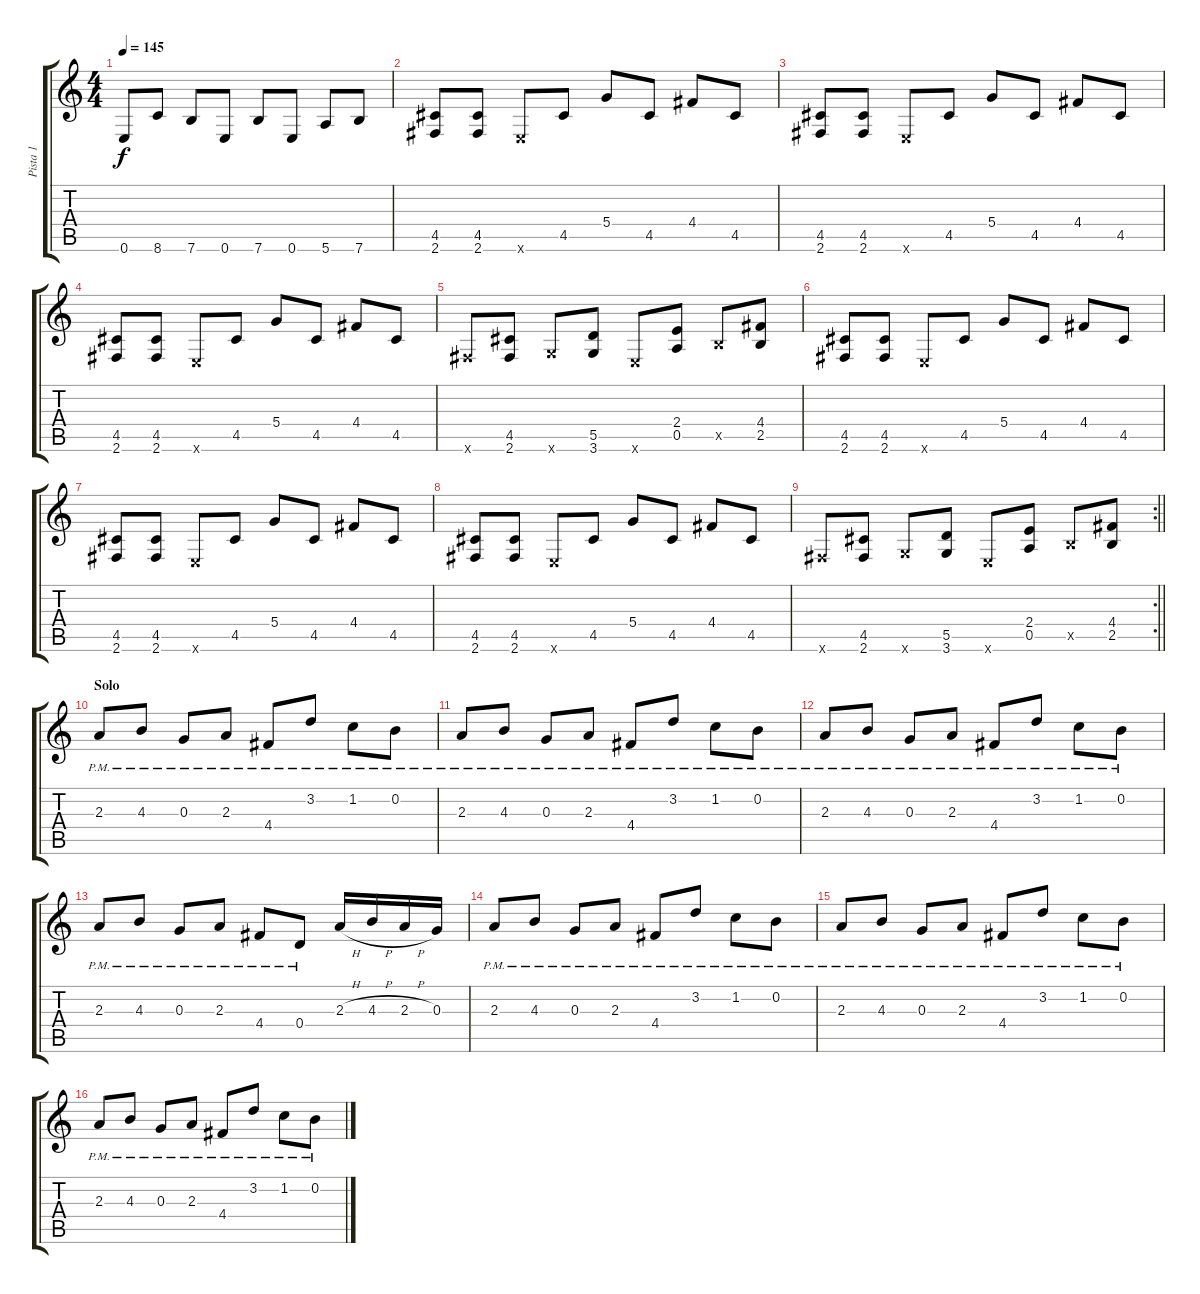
\track ("Pista 1" "Pista 1") {instrument overdrivenguitar}
\staff {score tabs}
\tuning (E4 B3 G3 D3 A2 E2) {hide}
\ts (4 4)
\tempo 145
\clef g2
\ks c
0.6.8{dy f} 8.6.8 7.6.8 0.6.8 7.6.8 0.6.8 5.6.8 7.6.8 |
(4.5 2.6).8 (4.5 2.6).8 0.6{x}.8 4.5.8 5.4.8 4.5.8 4.4.8 4.5.8 |
(4.5 2.6).8 (4.5 2.6).8 0.6{x}.8 4.5.8 5.4.8 4.5.8 4.4.8 4.5.8 |
(4.5 2.6).8 (4.5 2.6).8 0.6{x}.8 4.5.8 5.4.8 4.5.8 4.4.8 4.5.8 |
2.6{x}.8 (4.5 2.6).8 3.6{x}.8 (5.5 3.6).8 0.6{x}.8 (2.4 0.5).8 2.5{x}.8 (4.4 2.5).8 |
(4.5 2.6).8 (4.5 2.6).8 0.6{x}.8 4.5.8 5.4.8 4.5.8 4.4.8 4.5.8 |
(4.5 2.6).8 (4.5 2.6).8 0.6{x}.8 4.5.8 5.4.8 4.5.8 4.4.8 4.5.8 |
(4.5 2.6).8 (4.5 2.6).8 0.6{x}.8 4.5.8 5.4.8 4.5.8 4.4.8 4.5.8 |
\rc 2
\barLineRight lightlight
2.6{x}.8 (4.5 2.6).8 3.6{x}.8 (5.5 3.6).8 0.6{x}.8 (2.4 0.5).8 2.5{x}.8 (4.4 2.5).8 |
\section ("" "Solo")
2.3{pm}.8{volume 11 instrument electricguitarmuted} 4.3{pm}.8 0.3{pm}.8 2.3{pm}.8 4.4{pm}.8 3.2{pm}.8 1.2{pm}.8 0.2{pm}.8 |
2.3{pm}.8 4.3{pm}.8 0.3{pm}.8 2.3{pm}.8 4.4{pm}.8 3.2{pm}.8 1.2{pm}.8 0.2{pm}.8 |
2.3{pm}.8 4.3{pm}.8 0.3{pm}.8 2.3{pm}.8 4.4{pm}.8 3.2{pm}.8 1.2{pm}.8 0.2{pm}.8 |
2.3{pm}.8 4.3{pm}.8 0.3{pm}.8 2.3{pm}.8 4.4{pm}.8 0.4{pm}.8 2.3{h}.16{instrument overdrivenguitar} 4.3{h}.16 2.3{h}.16 0.3.16 |
2.3{pm}.8{volume 11 instrument electricguitarmuted} 4.3{pm}.8 0.3{pm}.8 2.3{pm}.8 4.4{pm}.8 3.2{pm}.8 1.2{pm}.8 0.2{pm}.8 |
2.3{pm}.8 4.3{pm}.8 0.3{pm}.8 2.3{pm}.8 4.4{pm}.8 3.2{pm}.8 1.2{pm}.8 0.2{pm}.8 |
2.3{pm}.8 4.3{pm}.8 0.3{pm}.8 2.3{pm}.8 4.4{pm}.8 3.2{pm}.8 1.2{pm}.8 0.2{pm}.8
